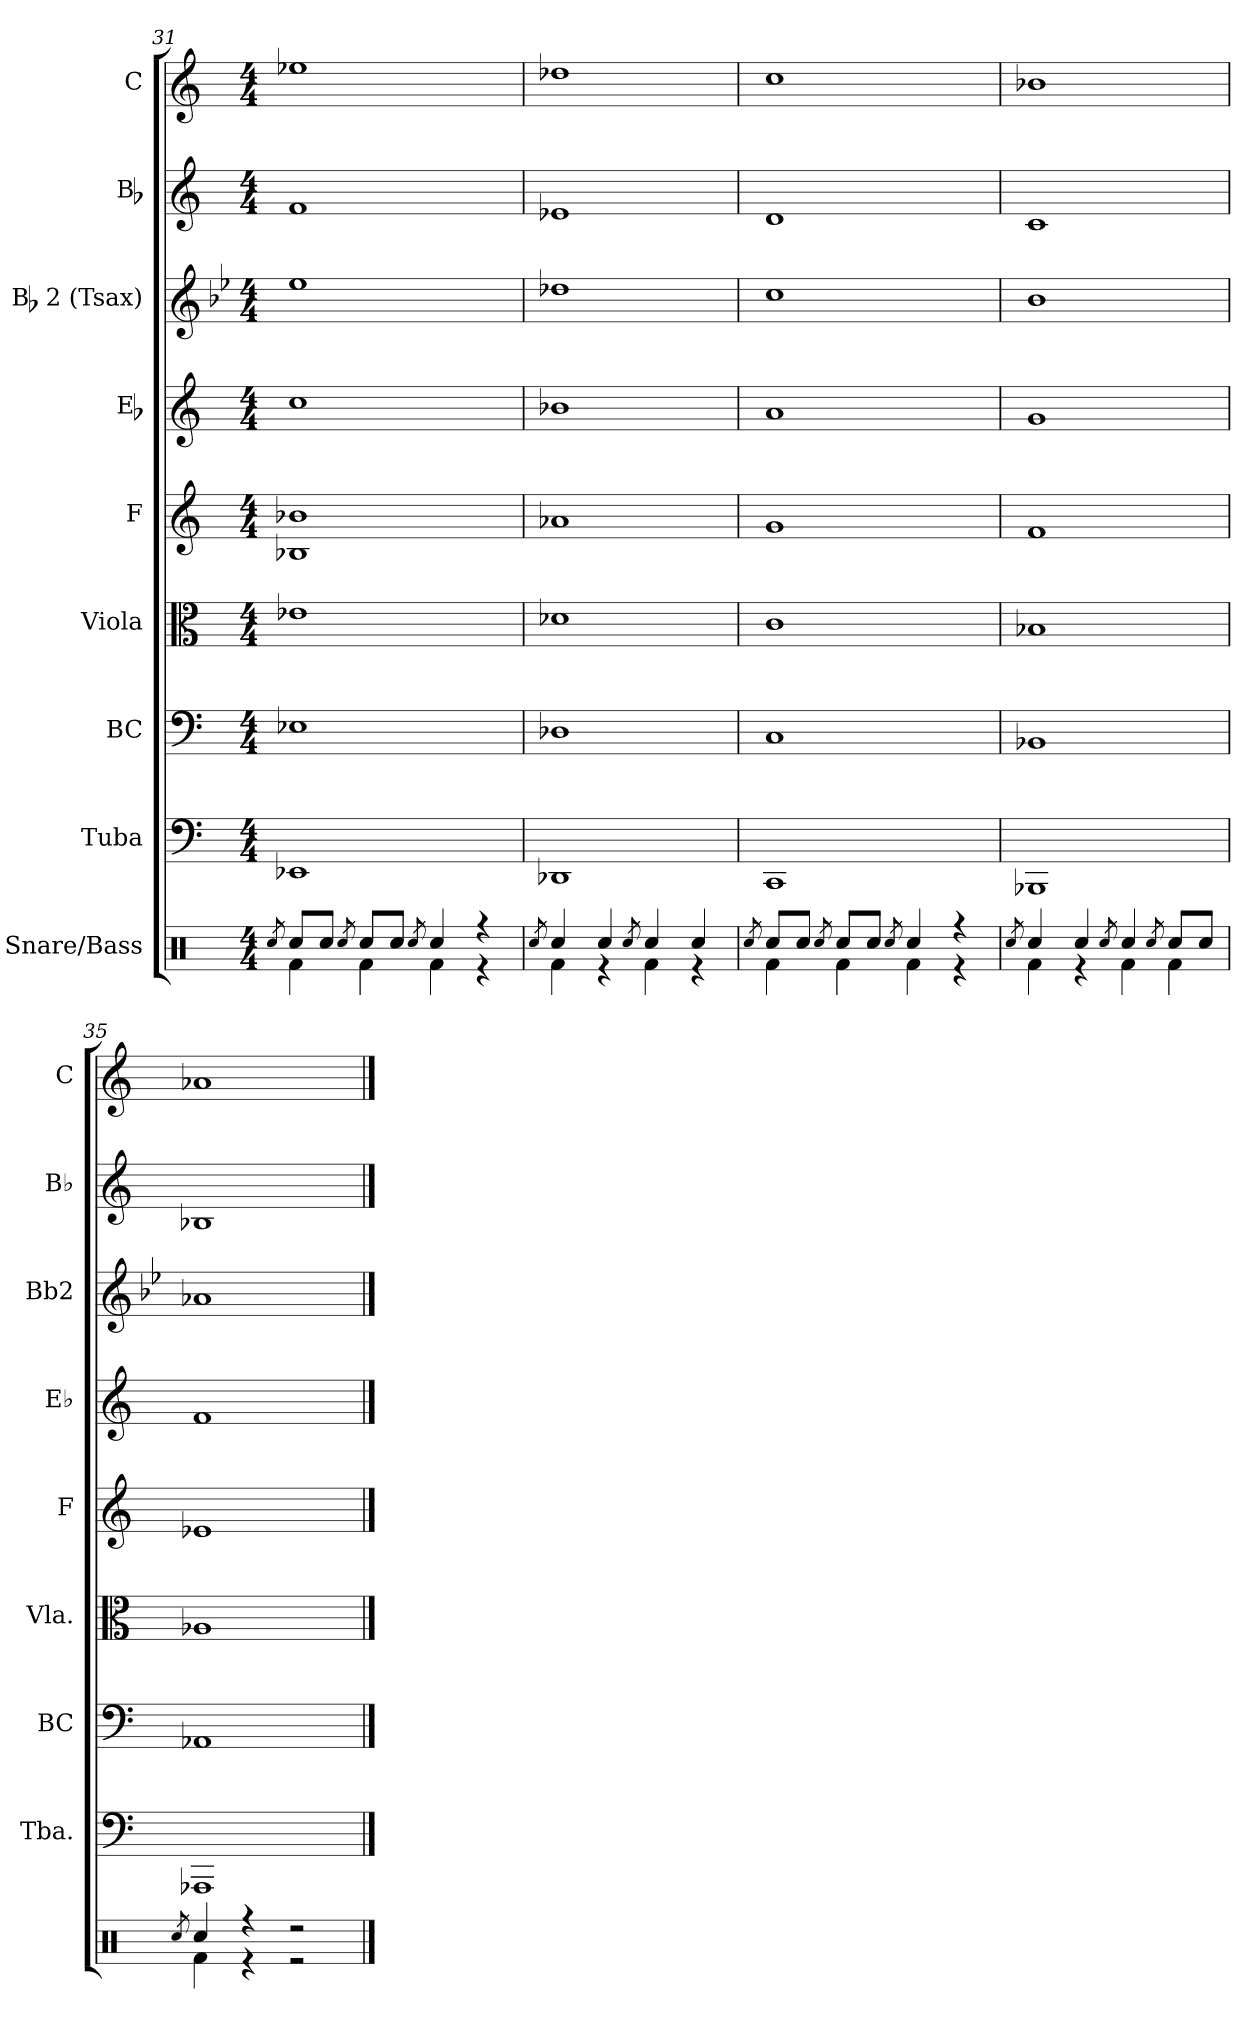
**kern	**kern	**kern	**kern	**kern	**kern	**kern	**kern	**kern
*part9	*part8	*part7	*part6	*part5	*part4	*part3	*part2	*part1
*staff9	*staff8	*staff7	*staff6	*staff5	*staff4	*staff3	*staff2	*staff1
*I"Snare/Bass	*I"Tuba	*I"BC	*I"Viola	*I"F	*I"Eb	*I"Bb 2 (Tsax)	*I"Bb	*I"C
*	*I'Tba.	*I'BC	*I'Vla.	*I'F	*I'Eb	*I'Bb2	*I'Bb	*I'C
*clefX	*clefF4	*clefF4	*clefC3	*clefG2	*clefG2	*clefG2	*clefG2	*clefG2
*	*	*	*	*ITrd4c7	*ITrd5c9	*ITrd8c14	*ITrd1c2	*
*k[]	*k[]	*k[]	*k[]	*k[b-]	*k[b-e-a-]	*k[b-e-]	*k[b-e-]	*k[]
*M4/4	*M4/4	*M4/4	*M4/4	*M4/4	*M4/4	*M4/4	*M4/4	*M4/4
=31	=31	=31	=31	=31	=31	=31	=31	=31
8qRcci/	.	.	.	.	.	.	.	.
*^	*	*	*	*	*	*	*	*
8Rcci/L	4Rfi\	1EE-Xi	1E-Xi	1e-Xi	1E-Xi 1e-Xi	1e-i	1e-i	1e-i	1ee-Xi
8Rcci/J	.	.	.	.	.	.	.	.	.
8qRcci/	.	.	.	.	.	.	.	.	.
8Rcci/L	4Rfi\	.	.	.	.	.	.	.	.
8Rcci/J	.	.	.	.	.	.	.	.	.
8qRcci/	.	.	.	.	.	.	.	.	.
4Rcci/	4Rfi\	.	.	.	.	.	.	.	.
4r	4r	.	.	.	.	.	.	.	.
=32	=32	=32	=32	=32	=32	=32	=32	=32	=32
8qRcci/	.	.	.	.	.	.	.	.	.
4Rcci/	4Rfi\	1DD-Xi	1D-Xi	1d-Xi	1d-Xi	1d-Xi	1d-Xi	1d-Xi	1dd-Xi
4Rcci/	4r	.	.	.	.	.	.	.	.
8qRcci/	.	.	.	.	.	.	.	.	.
4Rcci/	4Rfi\	.	.	.	.	.	.	.	.
4Rcci/	4r	.	.	.	.	.	.	.	.
=33	=33	=33	=33	=33	=33	=33	=33	=33	=33
8qRcci/	.	.	.	.	.	.	.	.	.
8Rcci/L	4Rfi\	1CCi	1Ci	1ci	1ci	1ci	1ci	1ci	1cci
8Rcci/J	.	.	.	.	.	.	.	.	.
8qRcci/	.	.	.	.	.	.	.	.	.
8Rcci/L	4Rfi\	.	.	.	.	.	.	.	.
8Rcci/J	.	.	.	.	.	.	.	.	.
8qRcci/	.	.	.	.	.	.	.	.	.
4Rcci/	4Rfi\	.	.	.	.	.	.	.	.
4r	4r	.	.	.	.	.	.	.	.
=34	=34	=34	=34	=34	=34	=34	=34	=34	=34
8qRcci/	.	.	.	.	.	.	.	.	.
4Rcci/	4Rfi\	1BBB-Xi	1BB-Xi	1B-Xi	1B-i	1B-i	1B-i	1B-i	1b-Xi
4Rcci/	4r	.	.	.	.	.	.	.	.
8qRcci/	.	.	.	.	.	.	.	.	.
4Rcci/	4Rfi\	.	.	.	.	.	.	.	.
8qRcci/	.	.	.	.	.	.	.	.	.
8Rcci/L	4Rfi\	.	.	.	.	.	.	.	.
8Rcci/J	.	.	.	.	.	.	.	.	.
=35	=35	=35	=35	=35	=35	=35	=35	=35	=35
8qRcci/	.	.	.	.	.	.	.	.	.
4Rcci/	4Rfi\	1AAA-Xi	1AA-Xi	1A-Xi	1A-Xi	1A-i	1A-Xi	1A-Xi	1a-Xi
4r	4r	.	.	.	.	.	.	.	.
2r	2r	.	.	.	.	.	.	.	.
*v	*v	*	*	*	*	*	*	*	*
==	==	==	==	==	==	==	==	==
*-	*-	*-	*-	*-	*-	*-	*-	*-
